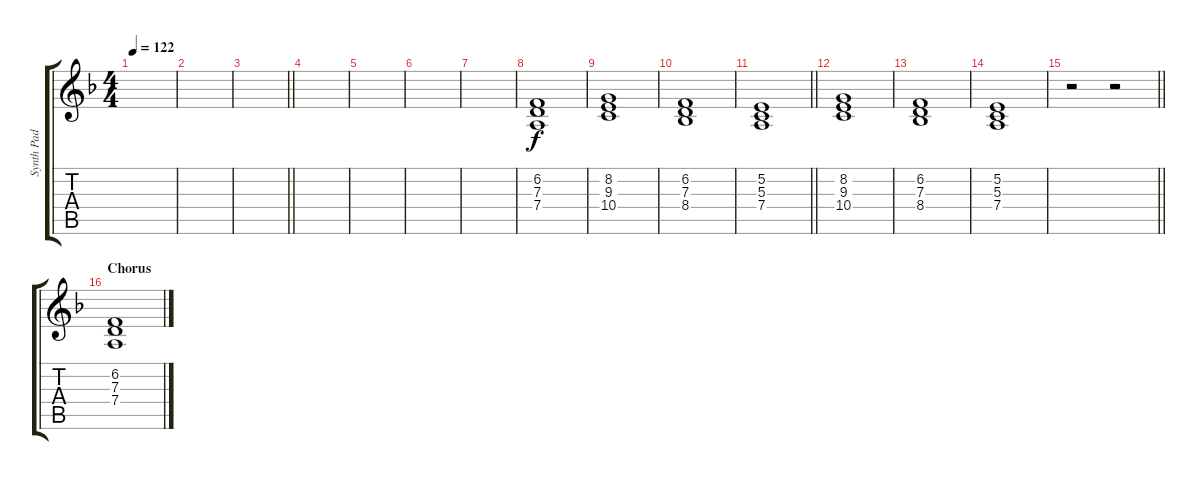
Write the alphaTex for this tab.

\track ("Synth Pad (Gillian Gilbert)" "Synth Pad ") {instrument fx5brightness}
\staff {score tabs}
\tuning (E4 B3 G3 D3 A2 E2) {hide}
\ts (4 4)
\tempo 122
\clef g2
\ks f
|
|
\barLineRight lightlight
|
|
|
|
|
(6.2 7.3 7.4).1 |
(8.2 9.3 10.4).1 |
(6.2 7.3 8.4).1 |
\barLineRight lightlight
(5.2 5.3 7.4).1 |
(8.2 9.3 10.4).1 |
(6.2 7.3 8.4).1 |
(5.2 5.3 7.4).1 |
\barLineRight lightlight
r.2 r.2 |
\section ("" "Chorus")
(6.2 7.3 7.4).1
